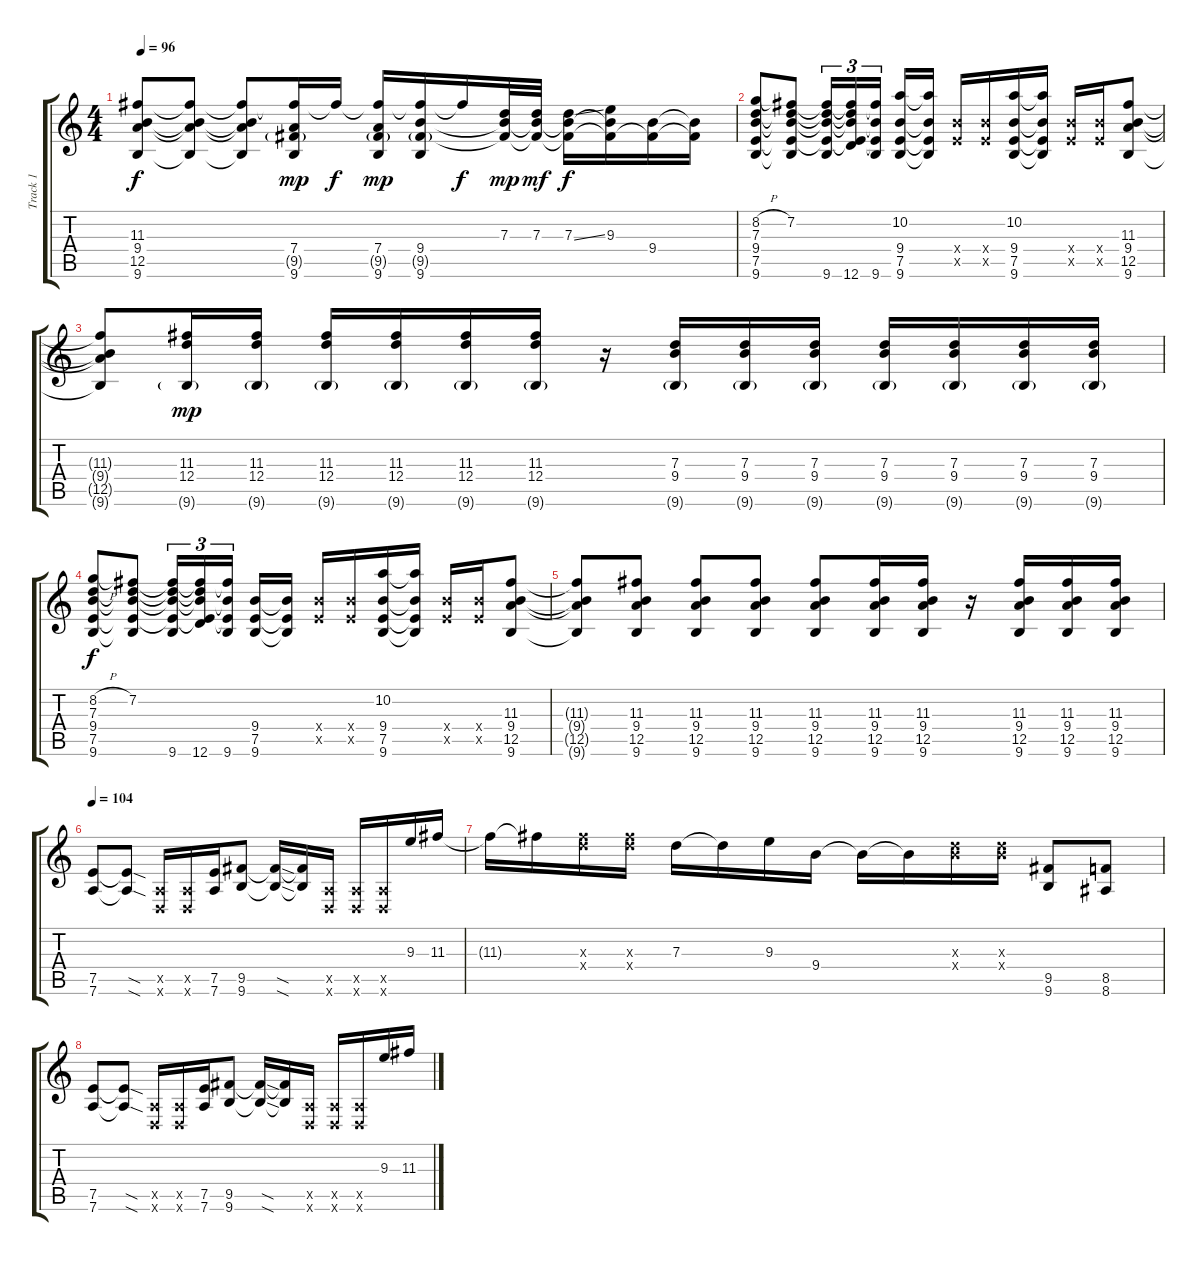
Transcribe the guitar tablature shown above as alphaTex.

\track ("Track 1" "Track 1") {instrument electricguitarjazz}
\staff {score tabs}
\tuning (E4 B3 G3 D3 A2 D2) {hide}
\ts (4 4)
\tempo 96
\clef g2
\ks c
(11.3{t} 9.4{t} 12.5{t} 9.6{t}).8{dy f} (11.3{t} 9.4{t} 12.5{t} 9.6{t}).8 (11.3{t} 9.4{t} 12.5{t} 9.6{t}).8 (11.3{t} 7.4 9.5{g} 9.6).16{dy mp} 11.3{t}.16{dy f} (11.3{t} 7.4 9.5{g} 9.6).16{dy mp} (11.3{t} 9.4 9.5{g} 9.6).16 11.3{t}.16{dy f} (7.3 9.4{t} 9.5{t}).32{dy mp} (7.3 9.4{t} 9.5{t}).32{dy mf} (7.3{ss} 9.4{t} 9.5{t}).16{dy f} (9.3 9.4{t} 9.5{t}).16 (9.4 9.5{t}).16 (9.4{t} 9.5{t}).16 |
(8.2{h} 7.3 9.4 7.5 9.6).8 (7.2 7.3{t} 9.4{t} 7.5{t} 9.6{t}).8 (7.2{t} 7.3{t} 9.4{t} 7.5{t} 9.6).16{tu (3 2)} (7.2{t} 7.3{t} 9.4{t} 7.5{t} 12.6).16{tu (3 2)} (7.2{t} 9.4{t} 7.5{t} 9.6).16{tu (3 2) beam splitsecondary} (10.2 9.4 7.5 9.6).16 (10.2{t} 9.4{t} 7.5{t} 9.6{t}).16 (9.4{x} 7.5{x}).16 (9.4{x} 7.5{x}).16 (10.2 9.4 7.5 9.6).16 (10.2{t} 9.4{t} 7.5{t} 9.6{t}).16 (9.4{x} 7.5{x}).16 (9.4{x} 7.5{x}).16 (11.3 9.4 12.5 9.6).8 |
(11.3{t} 9.4{t} 12.5{t} 9.6{t}).8 (11.3 12.4 9.6{g}).16{dy mp} (11.3 12.4 9.6{g}).16 (11.3 12.4 9.6{g}).16 (11.3 12.4 9.6{g}).16 (11.3 12.4 9.6{g}).16 (11.3 12.4 9.6{g}).16 r.16 (7.3 9.4 9.6{g}).16 (7.3 9.4 9.6{g}).16 (7.3 9.4 9.6{g}).16 (7.3 9.4 9.6{g}).16 (7.3 9.4 9.6{g}).16 (7.3 9.4 9.6{g}).16 (7.3 9.4 9.6{g}).16 |
(8.2{h} 7.3 9.4 7.5 9.6).8{dy f} (7.2 7.3{t} 9.4{t} 7.5{t} 9.6{t}).8 (7.2{t} 7.3{t} 9.4{t} 7.5{t} 9.6).16{tu (3 2)} (7.2{t} 7.3{t} 9.4{t} 7.5{t} 12.6).16{tu (3 2)} (7.2{t} 9.4{t} 7.5{t} 9.6).16{tu (3 2) beam splitsecondary} (9.4 7.5 9.6).16 (9.4{t} 7.5{t} 9.6{t}).16 (9.4{x} 7.5{x}).16 (9.4{x} 7.5{x}).16 (10.2 9.4 7.5 9.6).16 (10.2{t} 9.4{t} 7.5{t} 9.6{t}).16 (9.4{x} 7.5{x}).16 (9.4{x} 7.5{x}).16 (11.3 9.4 12.5 9.6).8 |
(11.3{t} 9.4{t} 12.5{t} 9.6{t}).8 (11.3 9.4 12.5 9.6).8 (11.3 9.4 12.5 9.6).8 (11.3 9.4 12.5 9.6).8 (11.3 9.4 12.5 9.6).8 (11.3 9.4 12.5 9.6).16 (11.3 9.4 12.5 9.6).16 r.16 (11.3 9.4 12.5 9.6).16 (11.3 9.4 12.5 9.6).16 (11.3 9.4 12.5 9.6).16 |
\tempo 104
(7.5 7.6).8{instrument distortionguitar} (7.5{sod t} 7.6{sod t}).8 (0.5{x} 0.6{x}).16 (0.5{x} 0.6{x}).16 (7.5 7.6).16 (9.5 9.6).8 (9.5{sod t} 9.6{sod t}).16 (9.5{t} 9.6{t}).16 (0.5{x} 0.6{x}).16 (0.5{x} 0.6{x}).16 (0.5{x} 0.6{x}).16 9.3.16 11.3.16 |
11.3{t}.16 11.3{t}.16 (11.3{x} 12.4{x}).16 (11.3{x} 12.4{x}).16 7.3.16 7.3{t}.16 9.3.16 9.4.16 9.4{t}.16 9.4{t}.16 (7.3{x} 9.4{x}).16 (7.3{x} 9.4{x}).16 (9.5 9.6).8 (8.5 8.6).8 |
(7.5 7.6).8 (7.5{sod t} 7.6{sod t}).8 (0.5{x} 0.6{x}).16 (0.5{x} 0.6{x}).16 (7.5 7.6).16 (9.5 9.6).8 (9.5{sod t} 9.6{sod t}).16 (9.5{t} 9.6{t}).16 (0.5{x} 0.6{x}).16 (0.5{x} 0.6{x}).16 (0.5{x} 0.6{x}).16 9.3.16 11.3.16
